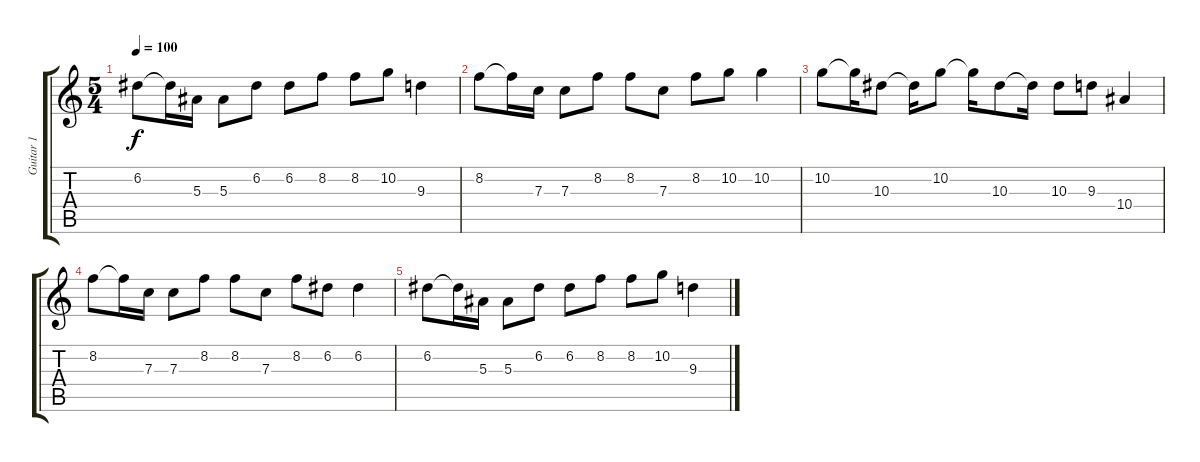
\track ("Guitar 1" "Guitar 1") {instrument distortionguitar}
\staff {score tabs}
\tuning (D4 A3 F3 C3 G2 D2) {hide}
\ts (5 4)
\tempo 100
\clef g2
\ks c
6.2.8{dy f} 6.2{t}.16 5.3.16 5.3.8 6.2.8 6.2.8 8.2.8 8.2.8 10.2.8 9.3.4 |
8.2.8 8.2{t}.16 7.3.16 7.3.8 8.2.8 8.2.8 7.3.8 8.2.8 10.2.8 10.2.4 |
10.2.8{volume 0} 10.2{t}.16 10.3.8 10.3{t}.16 10.2.8 10.2{t}.16 10.3.8 10.3{t}.16 10.3.8 9.3.8 10.4.4 |
8.2.8 8.2{t}.16 7.3.16 7.3.8 8.2.8 8.2.8 7.3.8 8.2.8 6.2.8 6.2.4 |
6.2.8 6.2{t}.16 5.3.16 5.3.8 6.2.8 6.2.8 8.2.8 8.2.8 10.2.8 9.3.4
